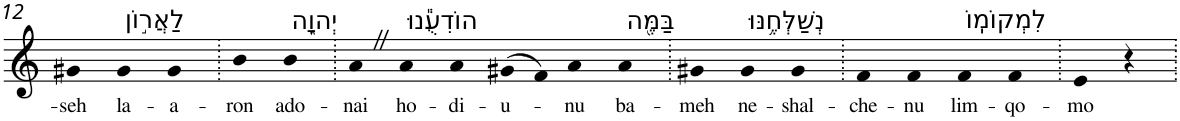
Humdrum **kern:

**kern	**text
*part1	*part1
*staff1	*staff1
*I"Piano	*
*I'Pno	*
!!LO:PB:g=z
*clefG2	*
*k[]	*
=12	=12
!	!LO:LY:b
4g#X	-seh
!LO:TX:a:t=לַאֲר֣וֹן	!
!	!LO:LY:b
4g#	la-
!	!LO:LY:b
4g#	-a-
=13.	=13.
!	!LO:LY:b
4b	-ron
!LO:TX:a:t=יְהוָ֑ה	!
!	!LO:LY:b
4b	ado-
=14.	=14.
!	!LO:LY:b
4aZ	-nai
!LO:TX:a:t=הוֹדִעֻ֕נוּ	!
!	!LO:LY:b
4a	ho-
!	!LO:LY:b
4a	-di-
!	!LO:LY:b
(>8g#X	-u-
8f)	.
!	!LO:LY:b
4a	-nu
!LO:TX:a:t=בַּמֶּ֖ה	!
!	!LO:LY:b
4a	ba-
=15.	=15.
!	!LO:LY:b
4g#X	-meh
!LO:TX:a:t=נְשַׁלְּחֶ֥נּוּ	!
!	!LO:LY:b
4g#	ne-
!	!LO:LY:b
4g#	-shal-
=16.	=16.
!	!LO:LY:b
4f	-che-
!	!LO:LY:b
4f	-nu
!LO:TX:a:t=לִמְקוֹמֽוֹ	!
!	!LO:LY:b
4f	lim-
!	!LO:LY:b
4f	-qo-
=17.	=17.
!	!LO:LY:b
4e	-mo
4r	.
=.	=.
*-	*-
